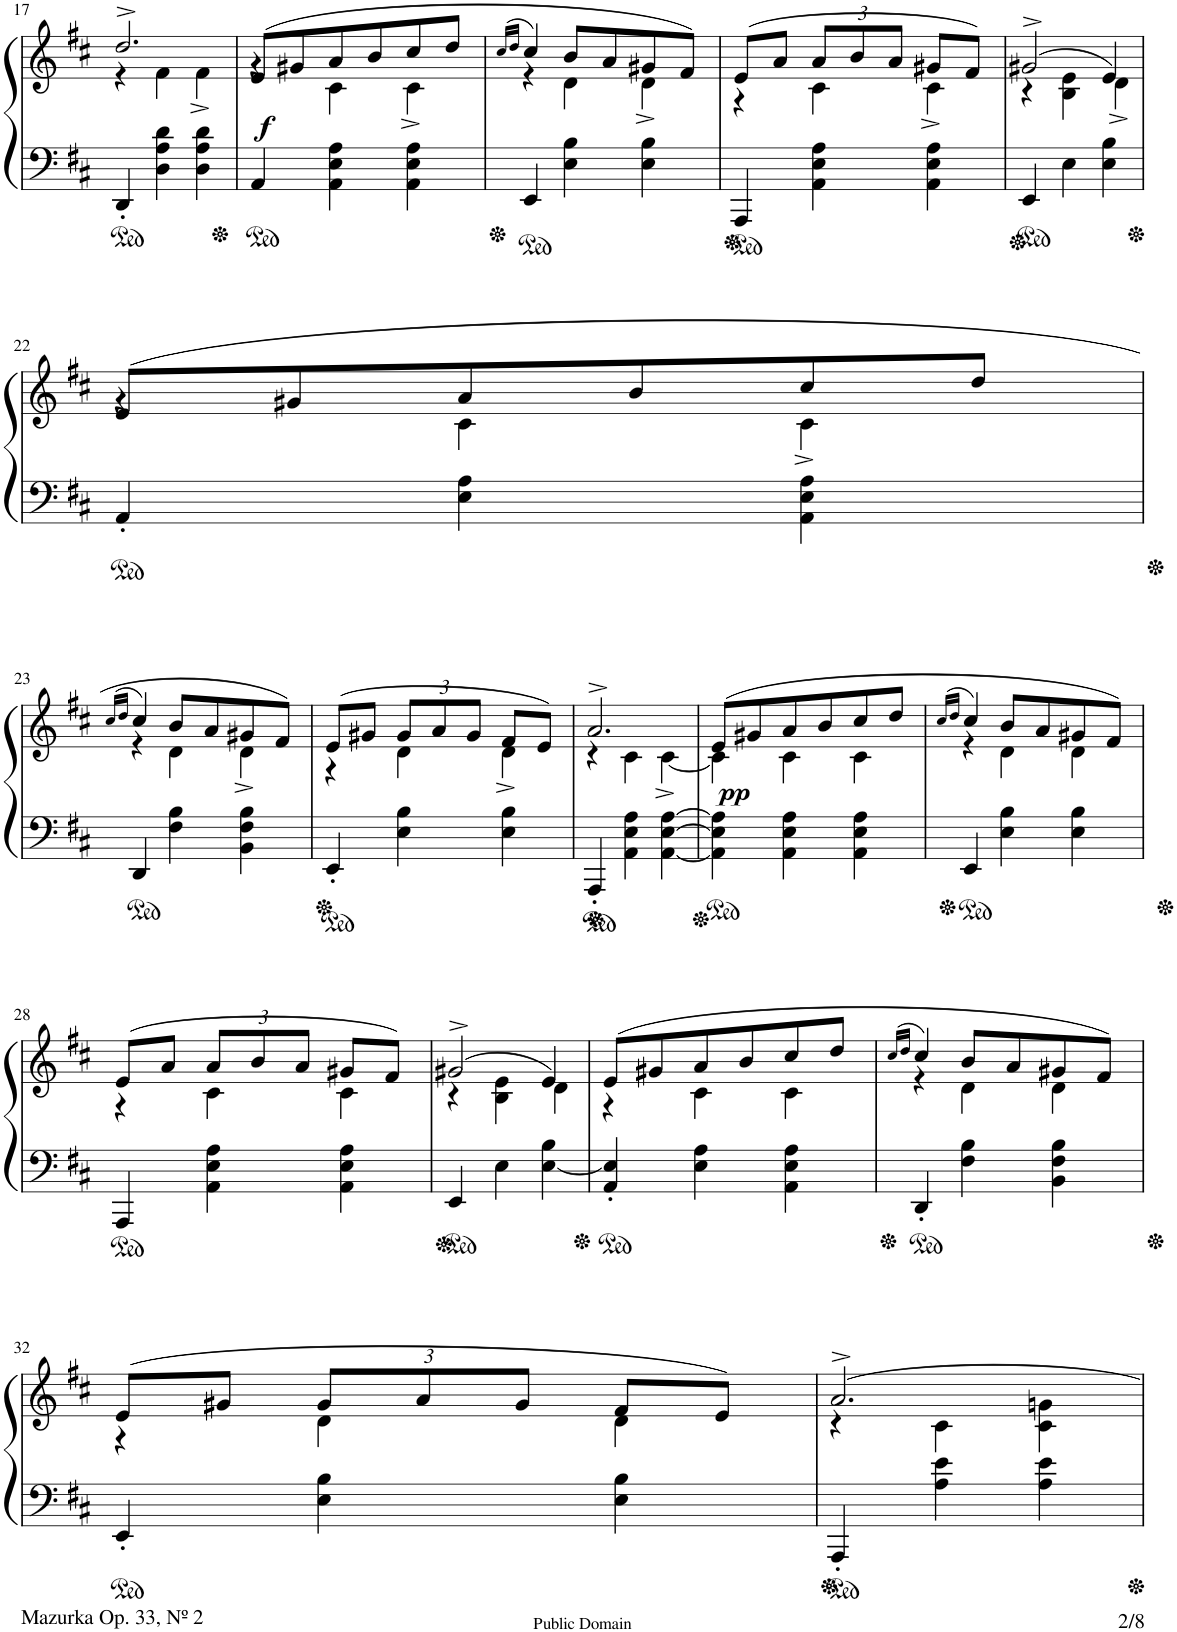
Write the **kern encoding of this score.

**kern	**kern	**dynam
*part1	*part1	*part1
*staff2	*staff1	*staff1/2
*I"Piano	*	*
*I'Pno	*	*
!!LO:PB:g=z
*clefF4	*clefG2	*
*k[f#c#]	*k[f#c#]	*
*M3/4	*M3/4	*
=17	=17	=17
*	*^	*
4DD'/	2.dd^>/	4r	.
4D\ 4A\ 4d\	.	4f#\	.
4D\ 4A\ 4d\	.	4f#^<\	.
=18	=18	=18	=18
!	!	!	!LO:DY:b
4AA/	(8e/L	4r	f
.	8g#X/	.	.
4AA\ 4E\ 4A\	8a/	4c#\	.
.	8b/	.	.
4AA\ 4E\ 4A\	8cc#/	4c#^<\	.
.	8dd/J	.	.
=19	=19	=19	=19
.	(16qcc#/LL	.	.
.	16qdd/JJ	.	.
4EE/	4cc#/)	4r	.
4E\ 4B\	8b/L	4d\	.
.	8a/	.	.
4E\ 4B\	8g#X/	4d^<\	.
.	8f#/J)	.	.
=20	=20	=20	=20
4AAA/	(8e/L	4r	.
.	8a/J	.	.
*	*Xbrackettup	*	*
4AA\ 4E\ 4A\	12a/L	4c#\	.
.	12b/	.	.
.	12a/J	.	.
4AA\ 4E\ 4A\	8g#X/L	4c#^<\	.
.	8f#/J)	.	.
=21	=21	=21	=21
4EE/	(2g#X^>/	4r	.
4E\	.	4B\ 4e\	.
4E\ 4B\	4e/)	4d^<\	.
!!LO:LB:g=z	!!
=22	=22	=22	=22
4AA'/	(8e/L	4r	.
.	8g#X/	.	.
4E\ 4A\	8a/	4c#\	.
.	8b/	.	.
4AA\ 4E\ 4A\	8cc#/	4c#^<\	.
.	8dd/J	.	.
!!LO:LB:g=z	!!
=23	=23	=23	=23
.	(16qcc#/LL	.	.
.	16qdd/JJ	.	.
4DD/	4cc#/)	4r	.
4F#\ 4B\	8b/L	4d\	.
.	8a/	.	.
4BB\ 4F#\ 4B\	8g#X/	4d^<\	.
.	8f#/J)	.	.
=24	=24	=24	=24
4EE'/	(8e/L	4r	.
.	8g#X/J	.	.
4E\ 4B\	12g#/L	4d\	.
.	12a/	.	.
.	12g#/J	.	.
4E\ 4B\	8f#/L	4d^<\	.
.	8e/J)	.	.
=25	=25	=25	=25
4AAA'/	2.a^>/	4r	.
4AA\ 4E\ 4A\	.	4c#\	.
[4AA\ [4E\ [4A\	.	[4c#^<\	.
=26	=26	=26	=26
!	!	!	!LO:DY:b
4AA\] 4E\] 4A\]	(8e/L	4c#\]	pp
.	8g#X/	.	.
4AA\ 4E\ 4A\	8a/	4c#\	.
.	8b/	.	.
4AA\ 4E\ 4A\	8cc#/	4c#\	.
.	8dd/J	.	.
=27	=27	=27	=27
.	(16qcc#/LL	.	.
.	16qdd/JJ	.	.
4EE/	4cc#/)	4r	.
4E\ 4B\	8b/L	4d\	.
.	8a/	.	.
4E\ 4B\	8g#X/	4d\	.
.	8f#/J)	.	.
!!LO:LB:g=z	!!
=28	=28	=28	=28
4AAA/	(8e/L	4r	.
.	8a/J	.	.
4AA\ 4E\ 4A\	12a/L	4c#\	.
.	12b/	.	.
.	12a/J	.	.
4AA\ 4E\ 4A\	8g#X/L	4c#\	.
.	8f#/J)	.	.
=29	=29	=29	=29
4EE/	(2g#X^/	4r	.
4E\	.	4B\ 4e\	.
[4E\ 4B\	4e/)	4d\	.
=30	=30	=30	=30
4AA/' 4E/]'	(8e/L	4r	.
.	8g#X/	.	.
4E\ 4A\	8a/	4c#\	.
.	8b/	.	.
4AA\ 4E\ 4A\	8cc#/	4c#\	.
.	8dd/J	.	.
=31	=31	=31	=31
.	(16qcc#/LL	.	.
.	16qdd/JJ	.	.
4DD'/	4cc#/)	4r	.
4F#\ 4B\	8b/L	4d\	.
.	8a/	.	.
4BB\ 4F#\ 4B\	8g#X/	4d\	.
.	8f#/J)	.	.
!!LO:LB:g=z	!!
=32	=32	=32	=32
4EE'/	(8e/L	4r	.
.	8g#X/J	.	.
4E\ 4B\	12g#/L	4d\	.
.	12a/	.	.
.	12g#/J	.	.
4E\ 4B\	8f#/L	4d\	.
.	8e/J)	.	.
=33	=33	=33	=33
4AAA'/	[2.a^>/	4r	.
4A\ 4e\	.	4c#\	.
4A\ 4e\	.	4c#\ 4gn\	.
*	*v	*v	*
=	=	=
*-	*-	*-
